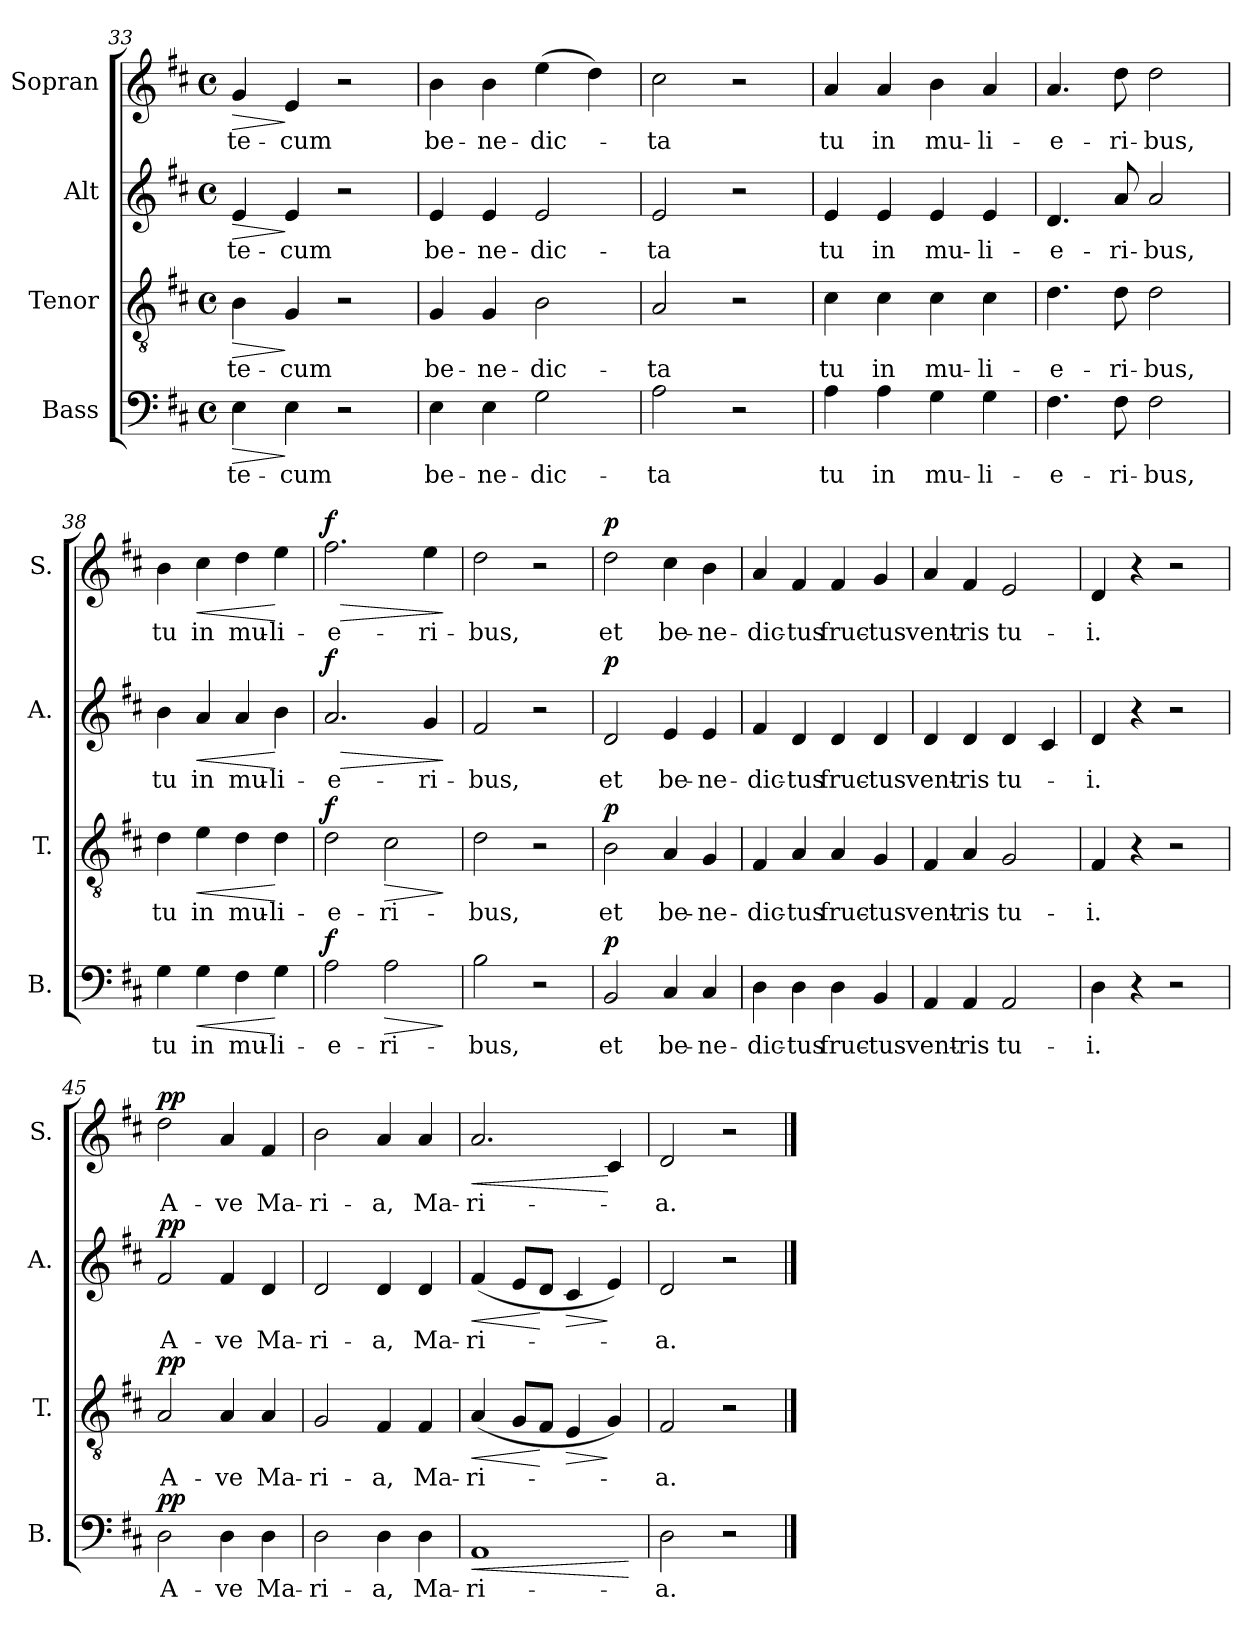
**kern	**text	**dynam	**kern	**text	**dynam	**kern	**text	**dynam	**kern	**text	**dynam
*part4	*part4	*part4	*part3	*part3	*part3	*part2	*part2	*part2	*part1	*part1	*part1
*staff4	*staff4	*staff4	*staff3	*staff3	*staff3	*staff2	*staff2	*staff2	*staff1	*staff1	*staff1
*I"Bass	*	*	*I"Tenor	*	*	*I"Alt	*	*	*I"Sopran	*	*
*I'B.	*	*	*I'T.	*	*	*I'A.	*	*	*I'S.	*	*
*clefF4	*	*	*clefGv2	*	*	*clefG2	*	*	*clefG2	*	*
*k[f#c#]	*	*	*k[f#c#]	*	*	*k[f#c#]	*	*	*k[f#c#]	*	*
*D:	*	*	*D:	*	*	*D:	*	*	*D:	*	*
*M4/4	*	*	*M4/4	*	*	*M4/4	*	*	*M4/4	*	*
*met(c)	*	*	*met(c)	*	*	*met(c)	*	*	*met(c)	*	*
=33	=33	=33	=33	=33	=33	=33	=33	=33	=33	=33	=33
!	!LO:LY:b	!LO:HP:b	!	!LO:LY:b	!LO:HP:b	!	!LO:LY:b	!LO:HP:b	!	!LO:LY:b	!LO:HP:b
4E\	te-	>	4B\	te-	>	4e/	te-	>	4g/	te-	>
!	!LO:LY:b	!	!	!LO:LY:b	!	!	!LO:LY:b	!	!	!LO:LY:b	!
4E\	-cum	]	4G/	-cum	]	4e/	-cum	]	4e/	-cum	]
2r	.	.	2r	.	.	2r	.	.	2r	.	.
!!LO:PB:g=z
=34	=34	=34	=34	=34	=34	=34	=34	=34	=34	=34	=34
!	!LO:LY:b	!	!	!LO:LY:b	!	!	!LO:LY:b	!	!	!LO:LY:b	!
4E\	be-	.	4G/	be-	.	4e/	be-	.	4b\	be-	.
!	!LO:LY:b	!	!	!LO:LY:b	!	!	!LO:LY:b	!	!	!LO:LY:b	!
4E\	-ne-	.	4G/	-ne-	.	4e/	-ne-	.	4b\	-ne-	.
!	!LO:LY:b	!	!	!LO:LY:b	!	!	!LO:LY:b	!	!	!LO:LY:b	!
2G\	-dic-	.	2B\	-dic-	.	2e/	-dic-	.	(>4ee\	-dic-	.
.	.	.	.	.	.	.	.	.	4dd\)	.	.
=35	=35	=35	=35	=35	=35	=35	=35	=35	=35	=35	=35
!	!LO:LY:b	!	!	!LO:LY:b	!	!	!LO:LY:b	!	!	!LO:LY:b	!
2A\	-ta	.	2A/	-ta	.	2e/	-ta	.	2cc#\	-ta	.
2r	.	.	2r	.	.	2r	.	.	2r	.	.
=36	=36	=36	=36	=36	=36	=36	=36	=36	=36	=36	=36
!	!LO:LY:b	!	!	!LO:LY:b	!	!	!LO:LY:b	!	!	!LO:LY:b	!
4A\	tu	.	4c#\	tu	.	4e/	tu	.	4a/	tu	.
!	!LO:LY:b	!	!	!LO:LY:b	!	!	!LO:LY:b	!	!	!LO:LY:b	!
4A\	in	.	4c#\	in	.	4e/	in	.	4a/	in	.
!	!LO:LY:b	!	!	!LO:LY:b	!	!	!LO:LY:b	!	!	!LO:LY:b	!
4G\	mu-	.	4c#\	mu-	.	4e/	mu-	.	4b\	mu-	.
!	!LO:LY:b	!	!	!LO:LY:b	!	!	!LO:LY:b	!	!	!LO:LY:b	!
4G\	-li-	.	4c#\	-li-	.	4e/	-li-	.	4a/	-li-	.
=37	=37	=37	=37	=37	=37	=37	=37	=37	=37	=37	=37
!	!LO:LY:b	!	!	!LO:LY:b	!	!	!LO:LY:b	!	!	!LO:LY:b	!
4.F#\	-e-	.	4.d\	-e-	.	4.d/	-e-	.	4.a/	-e-	.
!	!LO:LY:b	!	!	!LO:LY:b	!	!	!LO:LY:b	!	!	!LO:LY:b	!
8F#\	-ri-	.	8d\	-ri-	.	8a/	-ri-	.	8dd\	-ri-	.
!	!LO:LY:b	!	!	!LO:LY:b	!	!	!LO:LY:b	!	!	!LO:LY:b	!
2F#\	-bus,	.	2d\	-bus,	.	2a/	-bus,	.	2dd\	-bus,	.
=38	=38	=38	=38	=38	=38	=38	=38	=38	=38	=38	=38
!	!LO:LY:b	!	!	!LO:LY:b	!	!	!LO:LY:b	!	!	!LO:LY:b	!
4G\	tu	.	4d\	tu	.	4b\	tu	.	4b\	tu	.
!	!LO:LY:b	!LO:HP:b	!	!LO:LY:b	!LO:HP:b	!	!LO:LY:b	!LO:HP:b	!	!LO:LY:b	!LO:HP:b
4G\	in	<	4e\	in	<	4a/	in	<	4cc#\	in	<
!	!LO:LY:b	!	!	!LO:LY:b	!	!	!LO:LY:b	!	!	!LO:LY:b	!
4F#\	mu-	.	4d\	mu-	.	4a/	mu-	.	4dd\	mu-	.
!	!LO:LY:b	!	!	!LO:LY:b	!	!	!LO:LY:b	!	!	!LO:LY:b	!
4G\	-li-	[	4d\	-li-	[	4b\	-li-	[	4ee\	-li-	[
!!LO:LB:g=z
=39	=39	=39	=39	=39	=39	=39	=39	=39	=39	=39	=39
!	!LO:LY:b	!LO:DY:a	!	!LO:LY:b	!LO:DY:a	!	!LO:LY:b	!LO:HP:b	!	!LO:LY:b	!LO:HP:b
!	!	!	!	!	!	!	!	!LO:DY:n=1:a	!	!	!LO:DY:n=1:a
2A\	-e-	f	2d\	-e-	f	2.a/	-e-	> f	2.ff#\	-e-	> f
!	!LO:LY:b	!LO:HP:b	!	!LO:LY:b	!LO:HP:b	!	!	!	!	!	!
2A\	-ri-	>	2c#\	-ri-	>	.	.	.	.	.	.
!	!	!	!	!	!	!	!LO:LY:b	!	!	!LO:LY:b	!
.	.	.	.	.	.	4g/	-ri-	.	4ee\	-ri-	.
.	.	]	.	.	]	.	.	]	.	.	]
=40	=40	=40	=40	=40	=40	=40	=40	=40	=40	=40	=40
!	!LO:LY:b	!	!	!LO:LY:b	!	!	!LO:LY:b	!	!	!LO:LY:b	!
2B\	-bus,	.	2d\	-bus,	.	2f#/	-bus,	.	2dd\	-bus,	.
2r	.	.	2r	.	.	2r	.	.	2r	.	.
=41	=41	=41	=41	=41	=41	=41	=41	=41	=41	=41	=41
!	!LO:LY:b	!LO:DY:a	!	!LO:LY:b	!LO:DY:a	!	!LO:LY:b	!LO:DY:a	!	!LO:LY:b	!LO:DY:a
2BB/	et	p	2B\	et	p	2d/	et	p	2dd\	et	p
!	!LO:LY:b	!	!	!LO:LY:b	!	!	!LO:LY:b	!	!	!LO:LY:b	!
4C#/	be-	.	4A/	be-	.	4e/	be-	.	4cc#\	be-	.
!	!LO:LY:b	!	!	!LO:LY:b	!	!	!LO:LY:b	!	!	!LO:LY:b	!
4C#/	-ne-	.	4G/	-ne-	.	4e/	-ne-	.	4b\	-ne-	.
=42	=42	=42	=42	=42	=42	=42	=42	=42	=42	=42	=42
!	!LO:LY:b	!	!	!LO:LY:b	!	!	!LO:LY:b	!	!	!LO:LY:b	!
4D\	-dic-	.	4F#/	-dic-	.	4f#/	-dic-	.	4a/	-dic-	.
!	!LO:LY:b	!	!	!LO:LY:b	!	!	!LO:LY:b	!	!	!LO:LY:b	!
4D\	-tus	.	4A/	-tus	.	4d/	-tus	.	4f#/	-tus	.
!	!LO:LY:b	!	!	!LO:LY:b	!	!	!LO:LY:b	!	!	!LO:LY:b	!
4D\	fruc-	.	4A/	fruc-	.	4d/	fruc-	.	4f#/	fruc-	.
!	!LO:LY:b	!	!	!LO:LY:b	!	!	!LO:LY:b	!	!	!LO:LY:b	!
4BB/	-tus	.	4G/	-tus	.	4d/	-tus	.	4g/	-tus	.
=43	=43	=43	=43	=43	=43	=43	=43	=43	=43	=43	=43
!	!LO:LY:b	!	!	!LO:LY:b	!	!	!LO:LY:b	!	!	!LO:LY:b	!
4AA/	vent-	.	4F#/	vent-	.	4d/	vent-	.	4a/	vent-	.
!	!LO:LY:b	!	!	!LO:LY:b	!	!	!LO:LY:b	!	!	!LO:LY:b	!
4AA/	-ris	.	4A/	-ris	.	4d/	-ris	.	4f#/	-ris	.
!	!LO:LY:b	!	!	!LO:LY:b	!	!	!LO:LY:b	!	!	!LO:LY:b	!
2AA/	tu-	.	2G/	tu-	.	4d/	tu-	.	2e/	tu-	.
.	.	.	.	.	.	4c#/	.	.	.	.	.
!!LO:LB:g=z
=44	=44	=44	=44	=44	=44	=44	=44	=44	=44	=44	=44
!	!LO:LY:b	!	!	!LO:LY:b	!	!	!LO:LY:b	!	!	!LO:LY:b	!
4D\	-i.	.	4F#/	-i.	.	4d/	-i.	.	4d/	-i.	.
4r	.	.	4r	.	.	4r	.	.	4r	.	.
2r	.	.	2r	.	.	2r	.	.	2r	.	.
=45	=45	=45	=45	=45	=45	=45	=45	=45	=45	=45	=45
!	!LO:LY:b	!LO:DY:a	!	!LO:LY:b	!LO:DY:a	!	!LO:LY:b	!LO:DY:a	!	!LO:LY:b	!LO:DY:a
2D\	A-	pp	2A/	A-	pp	2f#/	A-	pp	2dd\	A-	pp
!	!LO:LY:b	!	!	!LO:LY:b	!	!	!LO:LY:b	!	!	!LO:LY:b	!
4D\	-ve	.	4A/	-ve	.	4f#/	-ve	.	4a/	-ve	.
!	!LO:LY:b	!	!	!LO:LY:b	!	!	!LO:LY:b	!	!	!LO:LY:b	!
4D\	Ma-	.	4A/	Ma-	.	4d/	Ma-	.	4f#/	Ma-	.
=46	=46	=46	=46	=46	=46	=46	=46	=46	=46	=46	=46
!	!LO:LY:b	!	!	!LO:LY:b	!	!	!LO:LY:b	!	!	!LO:LY:b	!
2D\	-ri-	.	2G/	-ri-	.	2d/	-ri-	.	2b\	-ri-	.
!	!LO:LY:b	!	!	!LO:LY:b	!	!	!LO:LY:b	!	!	!LO:LY:b	!
4D\	-a,	.	4F#/	-a,	.	4d/	-a,	.	4a/	-a,	.
!	!LO:LY:b	!	!	!LO:LY:b	!	!	!LO:LY:b	!	!	!LO:LY:b	!
4D\	Ma-	.	4F#/	Ma-	.	4d/	Ma-	.	4a/	Ma-	.
=47	=47	=47	=47	=47	=47	=47	=47	=47	=47	=47	=47
!	!LO:LY:b	!LO:HP:b	!	!	!	!	!	!	!	!	!
!	!	!LO:HP:n=1:b	!	!LO:LY:b	!LO:HP:b	!	!LO:LY:b	!LO:HP:b	!	!LO:LY:b	!LO:HP:b
!	!	!	!	!	!	!	!	!	!	!	!LO:HP:n=1:b
1AA	-ri-	< >	(<4A/	-ri-	<	(<4f#/	-ri-	<	2.a/	-ri-	< >
.	.	.	8G/L	.	.	8e/L	.	.	.	.	.
.	.	.	8F#/J	.	[	8d/J	.	[	.	.	.
!	!	!	!	!	!LO:HP:b	!	!	!LO:HP:b	!	!	!
.	.	.	4E/	.	>	4c#/	.	>	.	.	.
.	.	.	4G/)	.	]	4e/)	.	]	4c#/	.	[
.	.	[	.	.	.	.	.	.	.	.	]
=48	=48	=48	=48	=48	=48	=48	=48	=48	=48	=48	=48
!	!LO:LY:b	!	!	!LO:LY:b	!	!	!LO:LY:b	!	!	!LO:LY:b	!
2D\	-a.	.	2F#/	-a.	.	2d/	-a.	.	2d/	-a.	.
2r	.	]	2r	.	.	2r	.	.	2r	.	.
==	==	==	==	==	==	==	==	==	==	==	==
*-	*-	*-	*-	*-	*-	*-	*-	*-	*-	*-	*-
